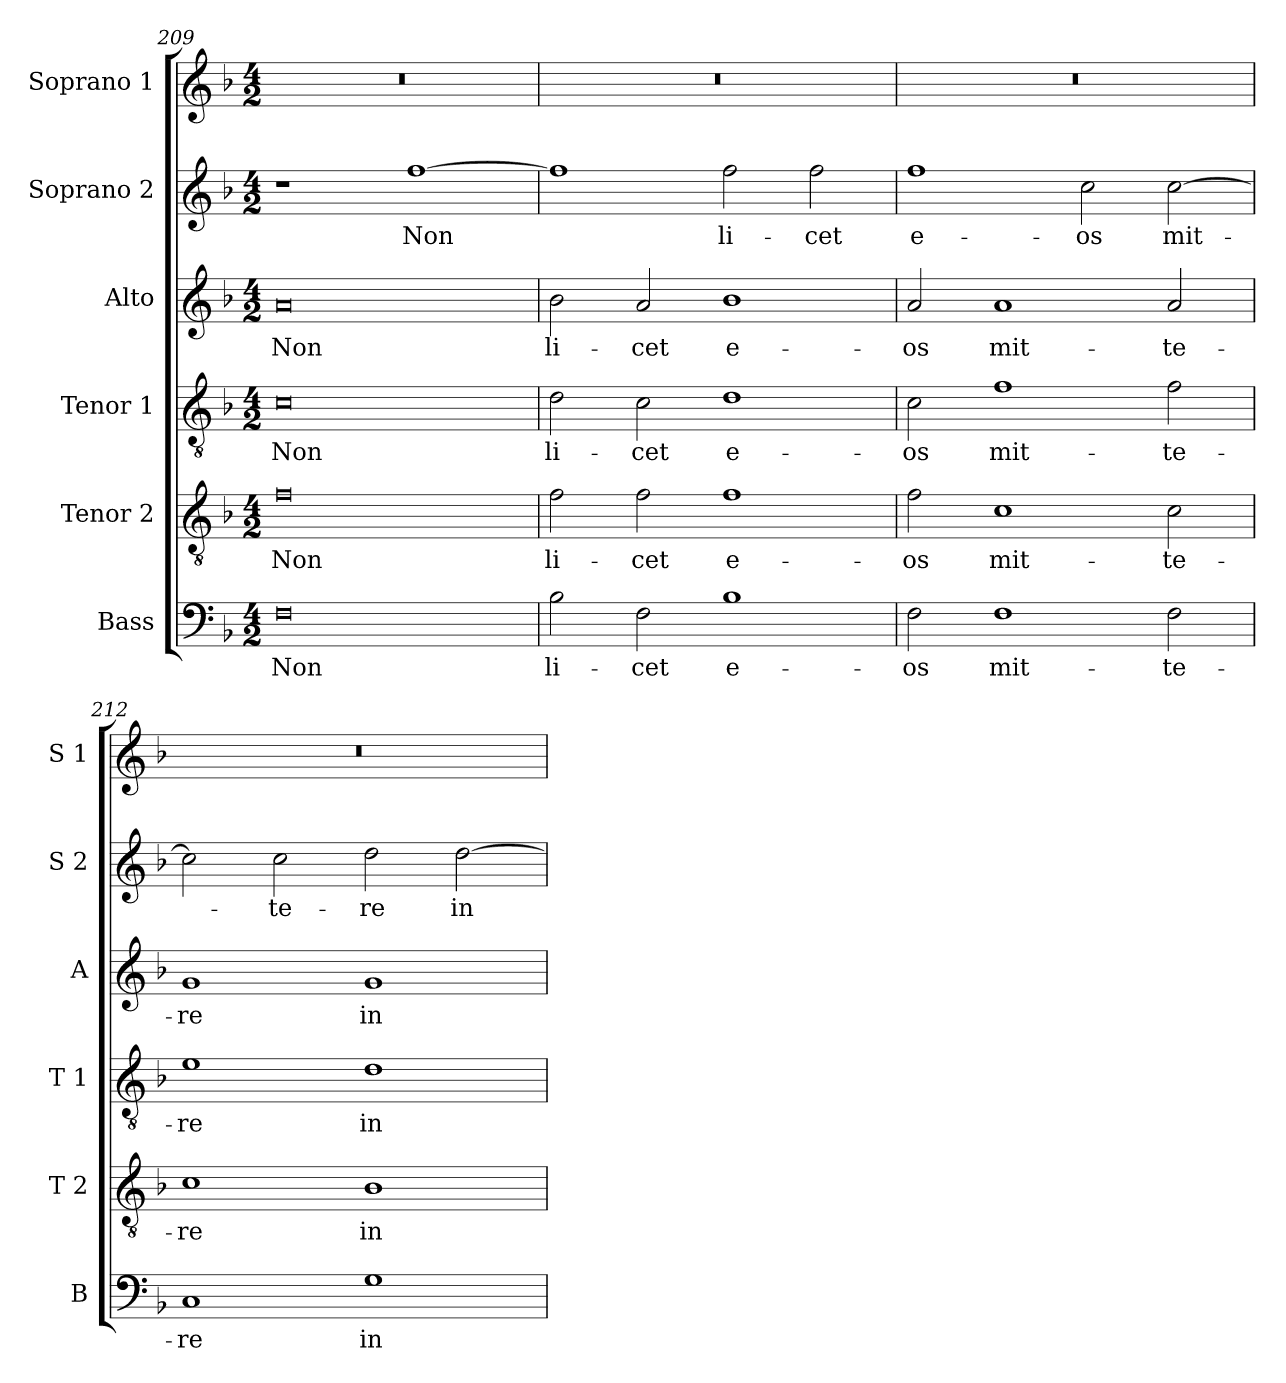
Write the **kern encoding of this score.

**kern	**text	**kern	**text	**kern	**text	**kern	**text	**kern	**text	**kern
*part6	*part6	*part5	*part5	*part4	*part4	*part3	*part3	*part2	*part2	*part1
*staff6	*staff6	*staff5	*staff5	*staff4	*staff4	*staff3	*staff3	*staff2	*staff2	*staff1
*I"Bass	*	*I"Tenor 2	*	*I"Tenor 1	*	*I"Alto	*	*I"Soprano 2	*	*I"Soprano 1
*I'B	*	*I'T 2	*	*I'T 1	*	*I'A	*	*I'S 2	*	*I'S 1
*clefF4	*	*clefGv2	*	*clefGv2	*	*clefG2	*	*clefG2	*	*clefG2
*k[b-]	*	*k[b-]	*	*k[b-]	*	*k[b-]	*	*k[b-]	*	*k[b-]
*F:	*	*F:	*	*F:	*	*F:	*	*F:	*	*F:
*M4/2	*	*M4/2	*	*M4/2	*	*M4/2	*	*M4/2	*	*M4/2
=209	=209	=209	=209	=209	=209	=209	=209	=209	=209	=209
!	!LO:LY:b	!	!	!	!	!	!	!	!	!
!	!	!	!LO:LY:b	!	!	!	!	!	!	!
!	!	!	!	!	!LO:LY:b	!	!	!	!	!
!	!	!	!	!	!	!	!LO:LY:b	!	!	!
0F	Non	0f	Non	0c	Non	0a	Non	1r	.	0r
!	!	!	!	!	!	!	!	!	!LO:LY:b	!
.	.	.	.	.	.	.	.	[1ff	Non	.
=210	=210	=210	=210	=210	=210	=210	=210	=210	=210	=210
!	!LO:LY:b	!	!	!	!	!	!	!	!	!
!	!	!	!LO:LY:b	!	!	!	!	!	!	!
!	!	!	!	!	!LO:LY:b	!	!	!	!	!
!	!	!	!	!	!	!	!LO:LY:b	!	!	!
2B-\	li-	2f\	li-	2d\	li-	2b-\	li-	1ff]	.	0r
!	!LO:LY:b	!	!	!	!	!	!	!	!	!
!	!	!	!LO:LY:b	!	!	!	!	!	!	!
!	!	!	!	!	!LO:LY:b	!	!	!	!	!
!	!	!	!	!	!	!	!LO:LY:b	!	!	!
2F\	-cet	2f\	-cet	2c\	-cet	2a/	-cet	.	.	.
!	!LO:LY:b	!	!	!	!	!	!	!	!	!
!	!	!	!LO:LY:b	!	!	!	!	!	!	!
!	!	!	!	!	!LO:LY:b	!	!	!	!	!
!	!	!	!	!	!	!	!LO:LY:b	!	!	!
!	!	!	!	!	!	!	!	!	!LO:LY:b	!
1B-	e-	1f	e-	1d	e-	1b-	e-	2ff\	li-	.
!	!	!	!	!	!	!	!	!	!LO:LY:b	!
.	.	.	.	.	.	.	.	2ff\	-cet	.
!!LO:LB:g=z
=211	=211	=211	=211	=211	=211	=211	=211	=211	=211	=211
!	!LO:LY:b	!	!	!	!	!	!	!	!	!
!	!	!	!LO:LY:b	!	!	!	!	!	!	!
!	!	!	!	!	!LO:LY:b	!	!	!	!	!
!	!	!	!	!	!	!	!LO:LY:b	!	!	!
!	!	!	!	!	!	!	!	!	!LO:LY:b	!
2F\	-os	2f\	-os	2c\	-os	2a/	-os	1ff	e-	0r
!	!LO:LY:b	!	!	!	!	!	!	!	!	!
!	!	!	!LO:LY:b	!	!	!	!	!	!	!
!	!	!	!	!	!LO:LY:b	!	!	!	!	!
!	!	!	!	!	!	!	!LO:LY:b	!	!	!
1F	mit-	1c	mit-	1f	mit-	1a	mit-	.	.	.
!	!	!	!	!	!	!	!	!	!LO:LY:b	!
.	.	.	.	.	.	.	.	2cc\	-os	.
!	!LO:LY:b	!	!	!	!	!	!	!	!	!
!	!	!	!LO:LY:b	!	!	!	!	!	!	!
!	!	!	!	!	!LO:LY:b	!	!	!	!	!
!	!	!	!	!	!	!	!LO:LY:b	!	!	!
!	!	!	!	!	!	!	!	!	!LO:LY:b	!
2F\	-te-	2c\	-te-	2f\	-te-	2a/	-te-	[2cc\	mit-	.
=212	=212	=212	=212	=212	=212	=212	=212	=212	=212	=212
!	!LO:LY:b	!	!	!	!	!	!	!	!	!
!	!	!	!LO:LY:b	!	!	!	!	!	!	!
!	!	!	!	!	!LO:LY:b	!	!	!	!	!
!	!	!	!	!	!	!	!LO:LY:b	!	!	!
1C	-re	1c	-re	1e	-re	1g	-re	2cc\]	.	0r
!	!	!	!	!	!	!	!	!	!LO:LY:b	!
.	.	.	.	.	.	.	.	2cc\	-te-	.
!	!LO:LY:b	!	!	!	!	!	!	!	!	!
!	!	!	!LO:LY:b	!	!	!	!	!	!	!
!	!	!	!	!	!LO:LY:b	!	!	!	!	!
!	!	!	!	!	!	!	!LO:LY:b	!	!	!
!	!	!	!	!	!	!	!	!	!LO:LY:b	!
1G	in	1B-	in	1d	in	1g	in	2dd\	-re	.
!	!	!	!	!	!	!	!	!	!LO:LY:b	!
.	.	.	.	.	.	.	.	[2dd\	in	.
=	=	=	=	=	=	=	=	=	=	=
*-	*-	*-	*-	*-	*-	*-	*-	*-	*-	*-
